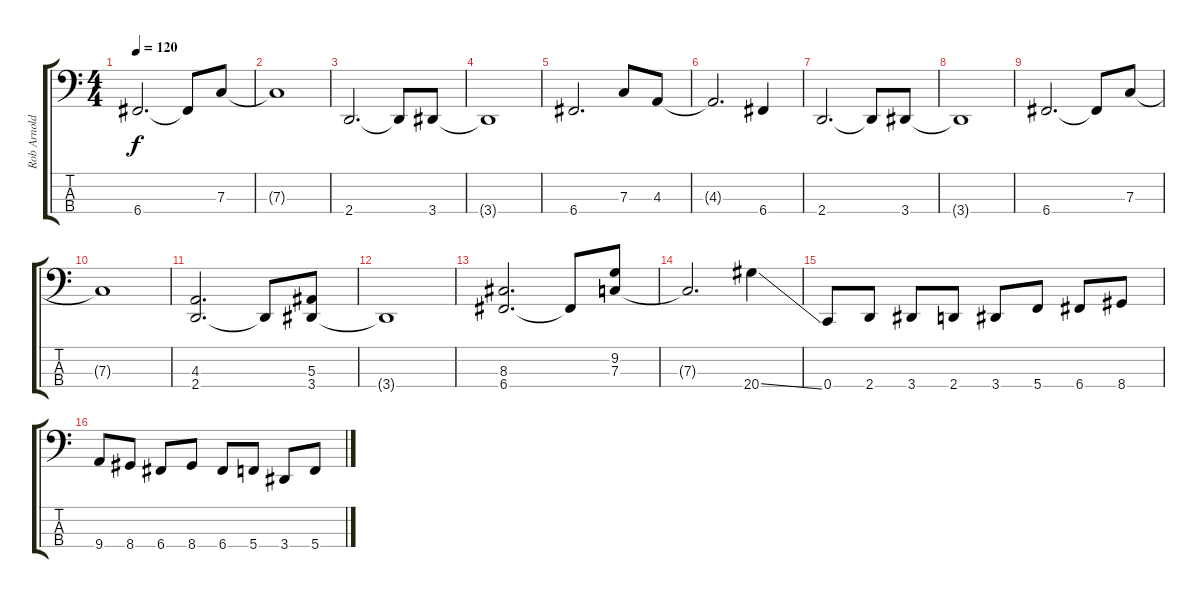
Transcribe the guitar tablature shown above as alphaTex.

\track ("Rob Arnold" "Rob Arnold") {instrument electricbassfinger}
\staff {score tabs}
\tuning (Eb2 Bb1 F1 C1) {hide}
\ts (4 4)
\tempo 120
\clef f4
\ks c
6.4.2{d dy f} 6.4{t}.8 7.3.8 |
7.3{t}.1 |
2.4.2{d} 2.4{t}.8 3.4.8 |
3.4{t}.1 |
6.4.2{d} 7.3.8 4.3.8 |
4.3{t}.2{d} 6.4.4 |
2.4.2{d} 2.4{t}.8 3.4.8 |
3.4{t}.1 |
6.4.2{d} 6.4{t}.8 7.3.8 |
7.3{t}.1 |
(4.3 2.4).2{d} 2.4{t}.8 (5.3 3.4).8 |
3.4{t}.1 |
(8.3 6.4).2{d} 6.4{t}.8 (9.2 7.3).8 |
7.3{t}.2{d} 20.4{ss}.4 |
0.4.8 2.4.8 3.4.8 2.4.8 3.4.8 5.4.8 6.4.8 8.4.8 |
9.4.8 8.4.8 6.4.8 8.4.8 6.4.8 5.4.8 3.4.8 5.4.8
